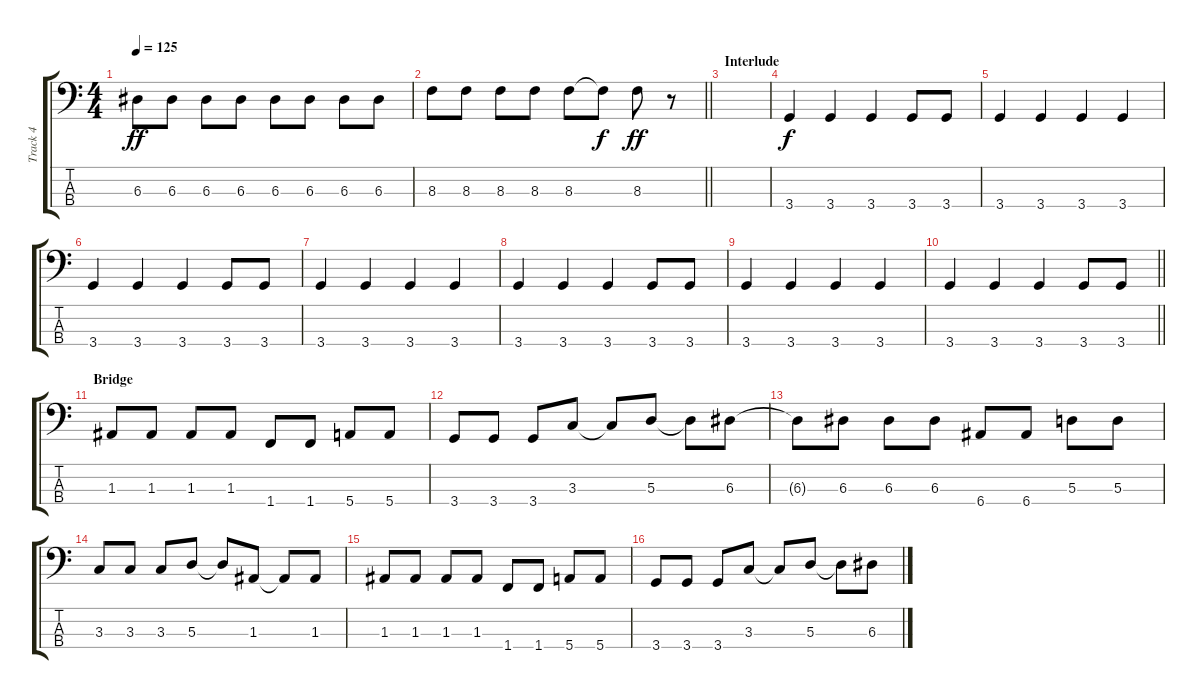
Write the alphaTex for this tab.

\track ("Track 4" "Track 4") {instrument electricbassfinger}
\staff {score tabs}
\tuning (G2 D2 A1 E1) {hide}
\ts (4 4)
\tempo 125
\clef f4
\ks c
6.3.8{dy ff} 6.3.8 6.3.8 6.3.8 6.3.8 6.3.8 6.3.8 6.3.8 |
\barLineRight lightlight
8.3.8 8.3.8 8.3.8 8.3.8 8.3.8 8.3{t}.8{dy f} 8.3.8{dy ff} r.8 |
\section ("" "Interlude")
|
3.4.4{dy f} 3.4.4 3.4.4 3.4.8 3.4.8 |
3.4.4 3.4.4 3.4.4 3.4.4 |
3.4.4 3.4.4 3.4.4 3.4.8 3.4.8 |
3.4.4 3.4.4 3.4.4 3.4.4 |
3.4.4 3.4.4 3.4.4 3.4.8 3.4.8 |
3.4.4 3.4.4 3.4.4 3.4.4 |
\barLineRight lightlight
3.4.4 3.4.4 3.4.4 3.4.8 3.4.8 |
\section ("" "Bridge")
1.3.8 1.3.8 1.3.8 1.3.8 1.4.8 1.4.8 5.4.8 5.4.8 |
3.4.8 3.4.8 3.4.8 3.3.8 3.3{t}.8 5.3.8 5.3{t}.8 6.3.8 |
6.3{t}.8 6.3.8 6.3.8 6.3.8 6.4.8 6.4.8 5.3.8 5.3.8 |
3.3.8 3.3.8 3.3.8 5.3.8 5.3{t}.8 1.3.8 1.3{t}.8 1.3.8 |
1.3.8 1.3.8 1.3.8 1.3.8 1.4.8 1.4.8 5.4.8 5.4.8 |
3.4.8 3.4.8 3.4.8 3.3.8 3.3{t}.8 5.3.8 5.3{t}.8 6.3.8
